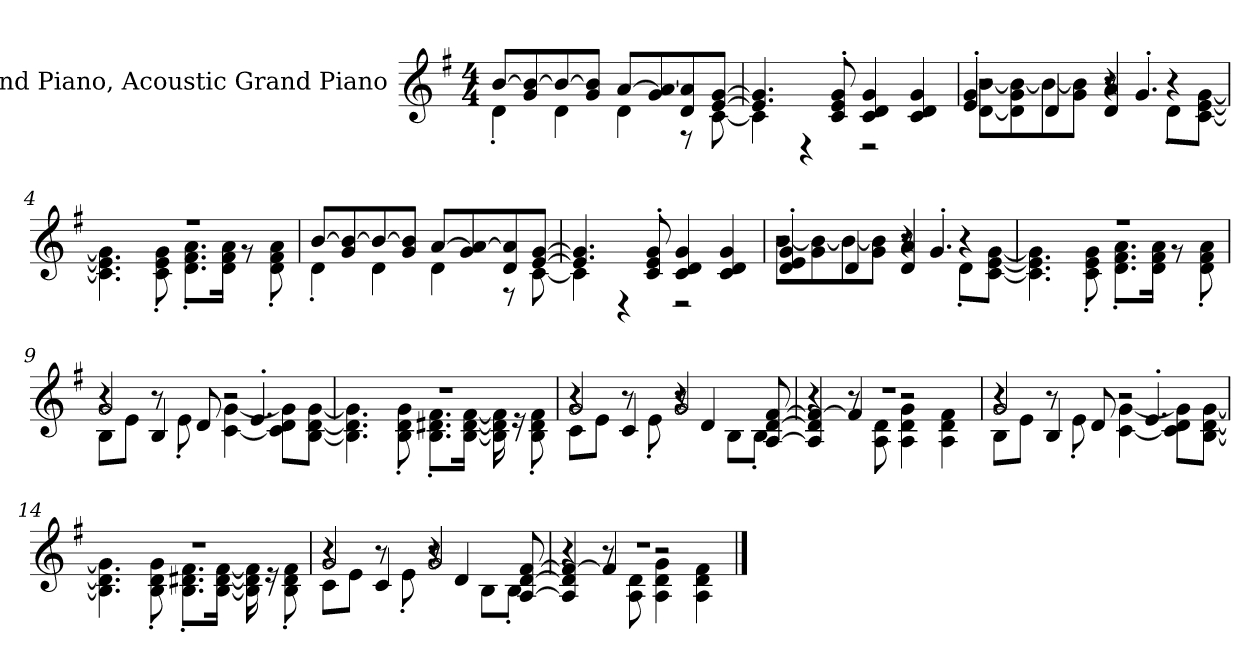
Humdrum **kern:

**kern
*part1
*staff1
*I"Grand Piano, Acoustic Grand Piano
*I'Pno
*clefG2
*k[f#]
*M4/4
*MM120
=1
*^
[8bi/L	4d'i\
8gi/ 8b/_	.
8b/_	4di\
8gi/ 8b/]J	.
[8ai/L	4di\
8gi/ 8a/_	.
8di/ 8a/]	8r
[8ei/ [8gi/J	[8ci\
=2	=2
4.e/] 4.g/]	4c\]
.	4r
8ci/' 8ei/' 8gi/'	.
4ci/ 4di/ 4gi/	2r
4ci/ 4di/ 4gi/	.
=3	=3
*	*^
2r	[8di\ [8bi\L	4ei/' 4gi/'
.	8d\] 8gi\ 8b\_	.
.	8b\_	4di/
.	8gi\ 8b\]J	.
8r	4r	4di/ 4ai/
4.g'i/	.	.
.	8d'i\L	4r
.	[8ci\ [8ei\ [8gi\J	.
*	*v	*v
=4	=4
1r	4.c\] 4.e\] 4.g\]
.	8ci\' 8ei\' 8gi\'
.	8.di\' 8.f#i\' 8.ai\'L
.	16di\ 16f#i\ 16ai\Jk
.	8r
.	8di\' 8f#i\' 8ai\'
!!LO:LB:g=z	!!
=5	=5
[8bj/L	4d'Z\
8gZ/ 8b/_	.
8b/_	4dZ\
8gZ/ 8b/]J	.
[8aj/L	4dZ\
8gZ/ 8a/_	.
8dZ/ 8a/]	8r
[8ej/ [8gj/J	[8cZ\
=6	=6
4.e/] 4.g/]	4c\]
.	4r
8cZ/' 8ej/' 8gj/'	.
4cj/ 4dj/ 4gj/	2r
4cj/ 4dj/ 4gj/	.
=7	=7
*	*^
2r	[8bj\L	4dZ/' 4ej/' 4gj/'
.	8gZ\ 8b\_	.
.	8b\_	4dj/
.	8gj\ 8b\]J	.
8r	4r	4dj/ 4aj/
4.g'j/	.	.
.	8d'j\L	4r
.	[8cj\ [8ej\ [8gj\J	.
*	*v	*v
=8	=8
1r	4.c\] 4.e\] 4.g\]
.	8cZ\' 8ej\' 8gj\'
.	8.dj\' 8.f#j\' 8.aj\'L
.	16dj\ 16f#j\ 16aj\Jk
.	8r
.	8dj\' 8f#j\' 8aZ\'
!!LO:LB:g=z	!!
=9	=9
*	*^
2gi/	8Bi\L	4r
.	8ei\J	.
.	8r	4Bi/
.	8e'i\	.
2r	[4ci\ [4gi\	8di/
.	.	4.e'i/
.	8c\] 8di\ 8g\]L	.
.	[8Bi\ [8di\ [8gi\J	.
*	*v	*v
=10	=10
1r	4.B\] 4.d\] 4.g\]
.	8Bi\' 8di\' 8gi\'
.	8.Bi\' 8.d#Xi\' 8.f#i\'L
.	[16Bi\ [16d#i\ [16f#i\Jk
.	16B\] 16d#\] 16f#\]
.	16r
.	8Bi\' 8d#i\' 8f#i\'
=11	=11
*	*^
2gi/	8ci\L	4r
.	8ei\J	.
.	8r	4ci/
.	8e'i\	.
2gi/	4r	8r
.	.	4di/
.	8Bi\L	.
.	8B'i\J	[8Ai/ [8di/ [8f#i/
=12	=12	=12
1r	4r	4A/] 4d/] 4f#/_
.	8r	4f#/]
.	8Ai\ 8di\	.
.	4Ai\ 4di\ 4gi\	2r
.	4Ai\ 4di\ 4f#i\	.
!!LO:LB:g=z	!!	!!
=13	=13	=13
2gi/	8Bi\L	4r
.	8ei\J	.
.	8r	4Bi/
.	8e'i\	.
2r	[4ci\ [4gi\	8di/
.	.	4.e'i/
.	8c\] 8di\ 8g\]L	.
.	[8Bi\ [8di\ [8gi\J	.
*	*v	*v
=14	=14
1r	4.B\] 4.d\] 4.g\]
.	8Bi\' 8di\' 8gi\'
.	8.Bi\' 8.d#Xi\' 8.f#i\'L
.	[16Bi\ [16d#i\ [16f#i\Jk
.	16B\] 16d#\] 16f#\]
.	16r
.	8Bi\' 8d#i\' 8f#i\'
=15	=15
*	*^
2gi/	8ci\L	4r
.	8ei\J	.
.	8r	4ci/
.	8e'i\	.
2gi/	4r	8r
.	.	4di/
.	8Bi\L	.
.	8B'i\J	[8Ai/ [8di/ [8f#i/
=16	=16	=16
1r	4r	4A/] 4d/] 4f#/_
.	8r	4f#/]
.	8Ai\ 8di\	.
.	4Ai\ 4di\ 4gi\	2r
.	4Ai\ 4di\ 4f#i\	.
*v	*v	*v
==
*-
